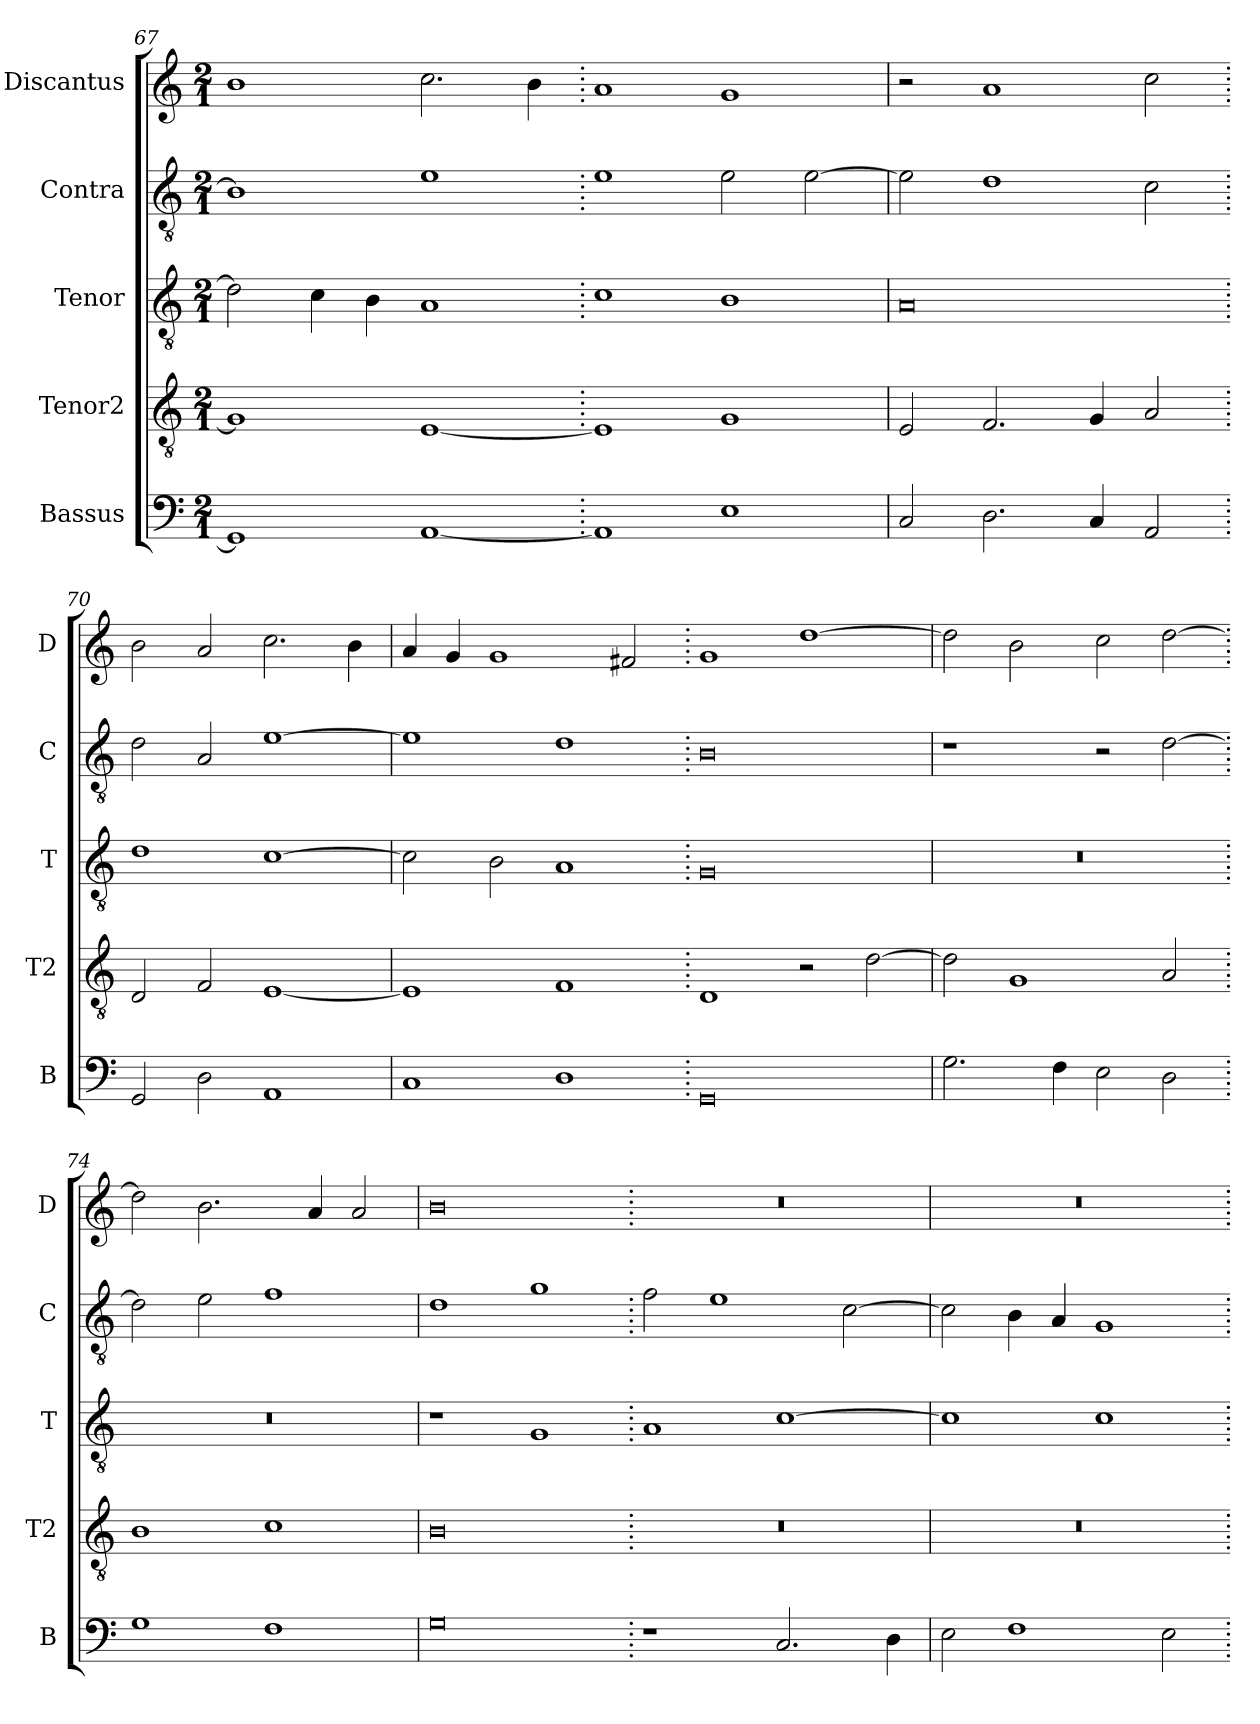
**kern	**kern	**kern	**kern	**kern
*part5	*part4	*part3	*part2	*part1
*staff5	*staff4	*staff3	*staff2	*staff1
*I"Bassus	*I"Tenor2	*I"Tenor	*I"Contra	*I"Discantus
*I'B	*I'T2	*I'T	*I'C	*I'D
*clefF4	*clefGv2	*clefGv2	*clefGv2	*clefG2
*k[]	*k[]	*k[]	*k[]	*k[]
*M2/1	*M2/1	*M2/1	*M2/1	*M2/1
=67	=67	=67	=67	=67
1GG]	1G]	2d\]	1B]	1b
.	.	4c\	.	.
.	.	4B\	.	.
[1AA	[1E	1A	1e	2.cc\
.	.	.	.	4b\
=68.	=68.	=68.	=68.	=68.
1AA]	1E]	1c	1e	1a
1E	1G	1B	2e\	1g
.	.	.	[2e\	.
=69	=69	=69	=69	=69
2C/	2E/	0A	2e\]	2r
2.D\	2.F/	.	1d	1a
4C/	4G/	.	.	.
2AA/	2A/	.	2c\	2cc\
=70.	=70.	=70.	=70.	=70.
2GG/	2D/	1d	2d\	2b\
2D\	2F/	.	2A/	2a/
1AA	[1E	[1c	[1e	2.cc\
.	.	.	.	4b\
=71	=71	=71	=71	=71
1C	1E]	2c\]	1e]	4a/
.	.	.	.	4g/
.	.	2B\	.	1g
1D	1F	1A	1d	.
.	.	.	.	2f#X/
=72.	=72.	=72.	=72.	=72.
0GG	1D	0G	0B	1g
.	2r	.	.	[1dd
.	[2d\	.	.	.
=73	=73	=73	=73	=73
2.G\	2d\]	0r	1r	2dd\]
.	1G	.	.	2b\
4F\	.	.	.	.
2E\	.	.	2r	2cc\
2D\	2A/	.	[2d\	[2dd\
=74.	=74.	=74.	=74.	=74.
1G	1B	0r	2d\]	2dd\]
.	.	.	2e\	2.b\
1F	1c	.	1f	.
.	.	.	.	4a/
.	.	.	.	2a/
=75	=75	=75	=75	=75
0G	0B	1r	1d	0b
.	.	1G	1g	.
=76.	=76.	=76.	=76.	=76.
1r	0r	1A	2f\	0r
.	.	.	1e	.
2.C/	.	[1c	.	.
.	.	.	[2c\	.
4D\	.	.	.	.
=77	=77	=77	=77	=77
2E\	0r	1c]	2c\]	0r
1F	.	.	4B\	.
.	.	.	4A/	.
.	.	1c	1G	.
2E\	.	.	.	.
=.	=.	=.	=.	=.
*-	*-	*-	*-	*-
